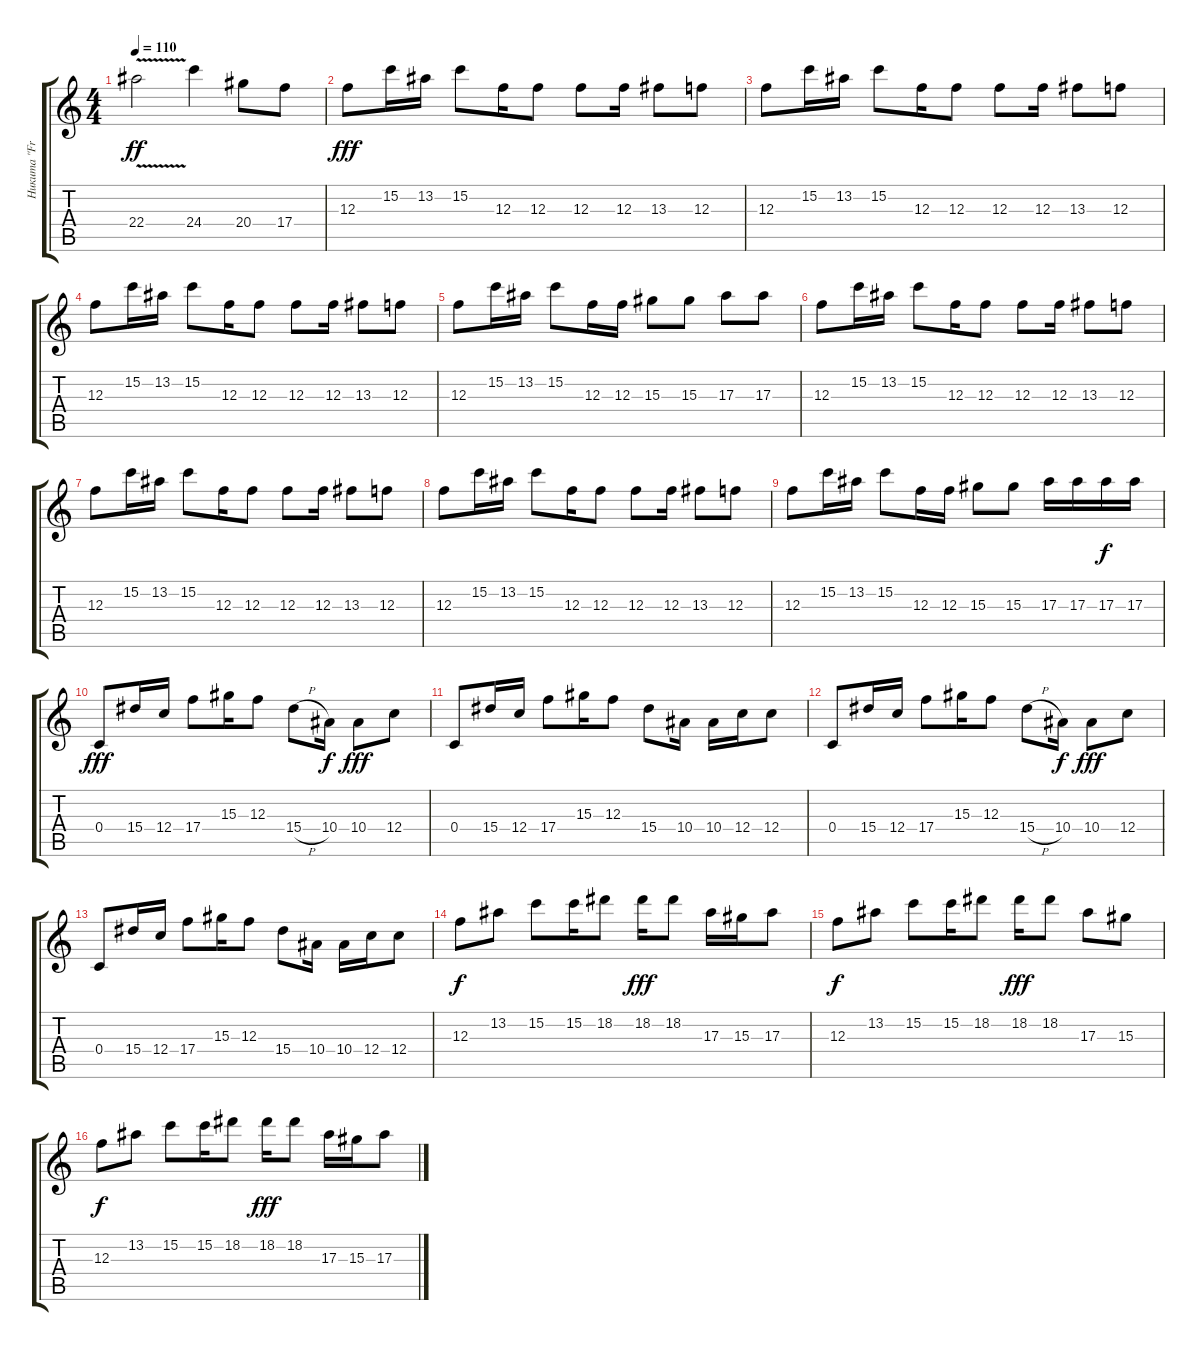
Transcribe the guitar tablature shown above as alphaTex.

\track ("Никита \"FreeZman\" Борисов" "Никита \"Fr") {instrument distortionguitar}
\staff {score tabs}
\tuning (D4 A3 F3 C3 G2 C2) {hide}
\ts (4 4)
\tempo 110
\clef g2
\ks c
22.4{v}.2{dy ff} 24.4.4 20.4.8 17.4.8 |
12.3.8{dy fff} 15.2.16 13.2.16 15.2.8 12.3.16 12.3.8 12.3.8 12.3.16 13.3.8 12.3.8 |
12.3.8 15.2.16 13.2.16 15.2.8 12.3.16 12.3.8 12.3.8 12.3.16 13.3.8 12.3.8 |
12.3.8 15.2.16 13.2.16 15.2.8 12.3.16 12.3.8 12.3.8 12.3.16 13.3.8 12.3.8 |
12.3.8 15.2.16 13.2.16 15.2.8 12.3.16 12.3.16 15.3.8 15.3.8 17.3.8 17.3.8 |
12.3.8 15.2.16 13.2.16 15.2.8 12.3.16 12.3.8 12.3.8 12.3.16 13.3.8 12.3.8 |
12.3.8 15.2.16 13.2.16 15.2.8 12.3.16 12.3.8 12.3.8 12.3.16 13.3.8 12.3.8 |
12.3.8 15.2.16 13.2.16 15.2.8 12.3.16 12.3.8 12.3.8 12.3.16 13.3.8 12.3.8 |
12.3.8 15.2.16 13.2.16 15.2.8 12.3.16 12.3.16 15.3.8 15.3.8 17.3.16 17.3.16 17.3.16{dy f} 17.3.16 |
0.4.8{dy fff} 15.4.16 12.4.16 17.4.8 15.3.16 12.3.8 15.4{h}.8 10.4.16{dy f} 10.4.8{dy fff} 12.4.8 |
0.4.8 15.4.16 12.4.16 17.4.8 15.3.16 12.3.8 15.4.8 10.4.16 10.4.16 12.4.16 12.4.8 |
0.4.8 15.4.16 12.4.16 17.4.8 15.3.16 12.3.8 15.4{h}.8 10.4.16{dy f} 10.4.8{dy fff} 12.4.8 |
0.4.8 15.4.16 12.4.16 17.4.8 15.3.16 12.3.8 15.4.8 10.4.16 10.4.16 12.4.16 12.4.8 |
12.3.8{dy f} 13.2.8 15.2.8 15.2.16 18.2.8 18.2.16{dy fff} 18.2.8 17.3.16 15.3.16 17.3.8 |
12.3.8{dy f} 13.2.8 15.2.8 15.2.16 18.2.8 18.2.16{dy fff} 18.2.8 17.3.8 15.3.8 |
12.3.8{dy f} 13.2.8 15.2.8 15.2.16 18.2.8 18.2.16{dy fff} 18.2.8 17.3.16 15.3.16 17.3.8
